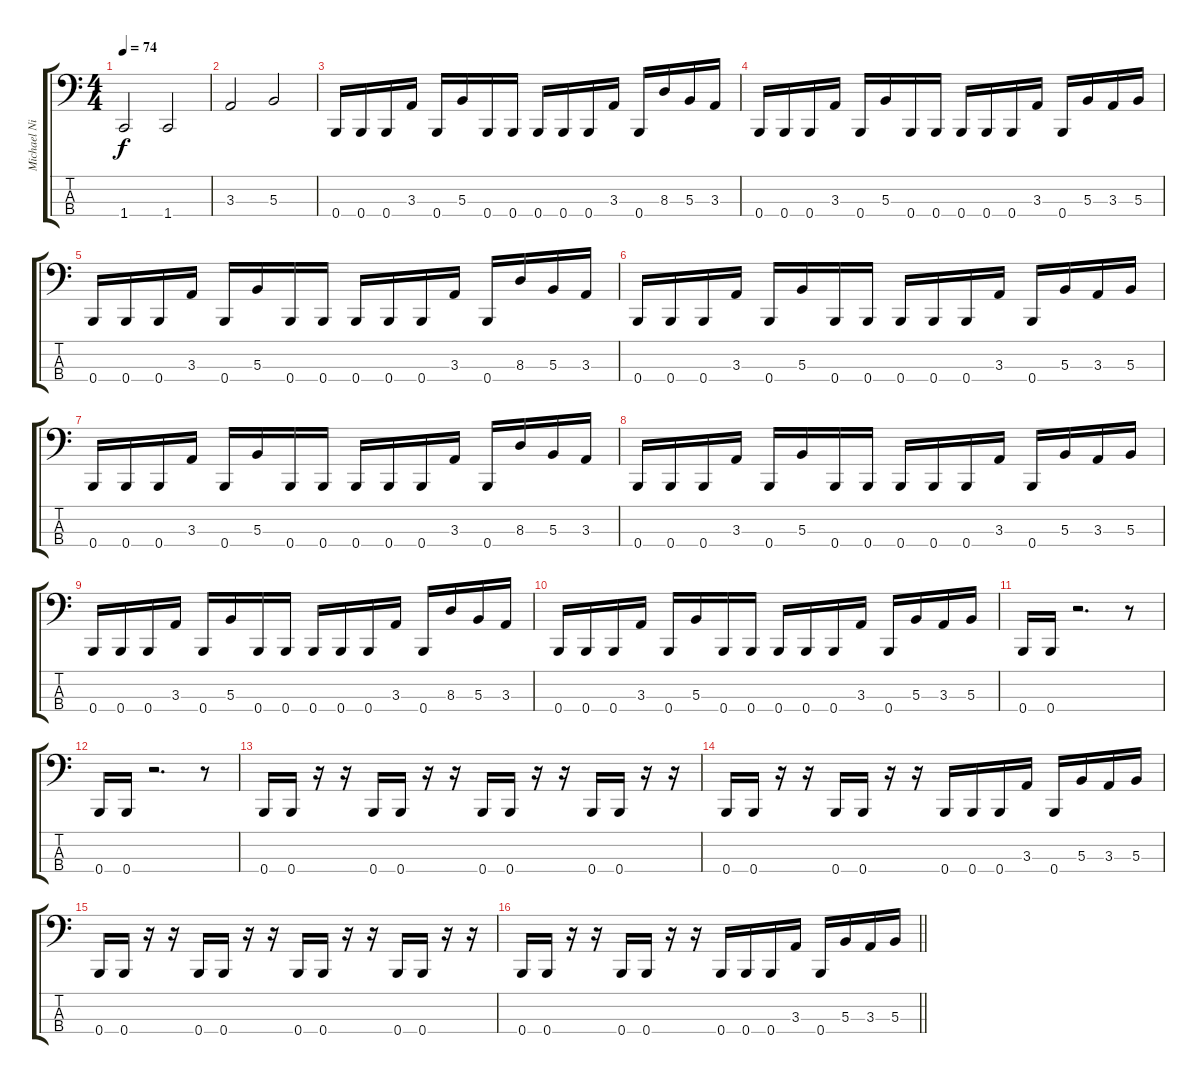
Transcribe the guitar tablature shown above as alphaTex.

\track ("Michael Nicklasson" "Michael Ni") {instrument fretlessbass}
\staff {score tabs}
\tuning (E2 B1 Gb1 B0) {hide}
\ts (4 4)
\tempo 74
\clef f4
\ks c
1.4.2{dy f} 1.4.2 |
3.3.2 5.3.2 |
0.4.16{instrument slapbass1} 0.4.16 0.4.16 3.3.16 0.4.16 5.3.16 0.4.16 0.4.16 0.4.16 0.4.16 0.4.16 3.3.16 0.4.16 8.3.16 5.3.16 3.3.16 |
0.4.16 0.4.16 0.4.16 3.3.16 0.4.16 5.3.16 0.4.16 0.4.16 0.4.16 0.4.16 0.4.16 3.3.16 0.4.16 5.3.16 3.3.16 5.3.16 |
0.4.16{instrument slapbass1} 0.4.16 0.4.16 3.3.16 0.4.16 5.3.16 0.4.16 0.4.16 0.4.16 0.4.16 0.4.16 3.3.16 0.4.16 8.3.16 5.3.16 3.3.16 |
0.4.16 0.4.16 0.4.16 3.3.16 0.4.16 5.3.16 0.4.16 0.4.16 0.4.16 0.4.16 0.4.16 3.3.16 0.4.16 5.3.16 3.3.16 5.3.16 |
0.4.16{instrument slapbass1} 0.4.16 0.4.16 3.3.16 0.4.16 5.3.16 0.4.16 0.4.16 0.4.16 0.4.16 0.4.16 3.3.16 0.4.16 8.3.16 5.3.16 3.3.16 |
0.4.16 0.4.16 0.4.16 3.3.16 0.4.16 5.3.16 0.4.16 0.4.16 0.4.16 0.4.16 0.4.16 3.3.16 0.4.16 5.3.16 3.3.16 5.3.16 |
0.4.16{instrument slapbass1} 0.4.16 0.4.16 3.3.16 0.4.16 5.3.16 0.4.16 0.4.16 0.4.16 0.4.16 0.4.16 3.3.16 0.4.16 8.3.16 5.3.16 3.3.16 |
0.4.16 0.4.16 0.4.16 3.3.16 0.4.16 5.3.16 0.4.16 0.4.16 0.4.16 0.4.16 0.4.16 3.3.16 0.4.16 5.3.16 3.3.16 5.3.16 |
0.4.16{instrument fretlessbass} 0.4.16 r.2{d} r.8 |
0.4.16 0.4.16 r.2{d} r.8 |
0.4.16 0.4.16 r.16 r.16 0.4.16 0.4.16 r.16 r.16 0.4.16 0.4.16 r.16 r.16 0.4.16 0.4.16 r.16 r.16 |
0.4.16 0.4.16 r.16 r.16 0.4.16 0.4.16 r.16 r.16 0.4.16 0.4.16 0.4.16 3.3.16 0.4.16 5.3.16 3.3.16 5.3.16 |
0.4.16 0.4.16 r.16 r.16 0.4.16 0.4.16 r.16 r.16 0.4.16 0.4.16 r.16 r.16 0.4.16 0.4.16 r.16 r.16 |
\barLineRight lightlight
0.4.16 0.4.16 r.16 r.16 0.4.16 0.4.16 r.16 r.16 0.4.16 0.4.16 0.4.16 3.3.16 0.4.16 5.3.16 3.3.16 5.3.16
